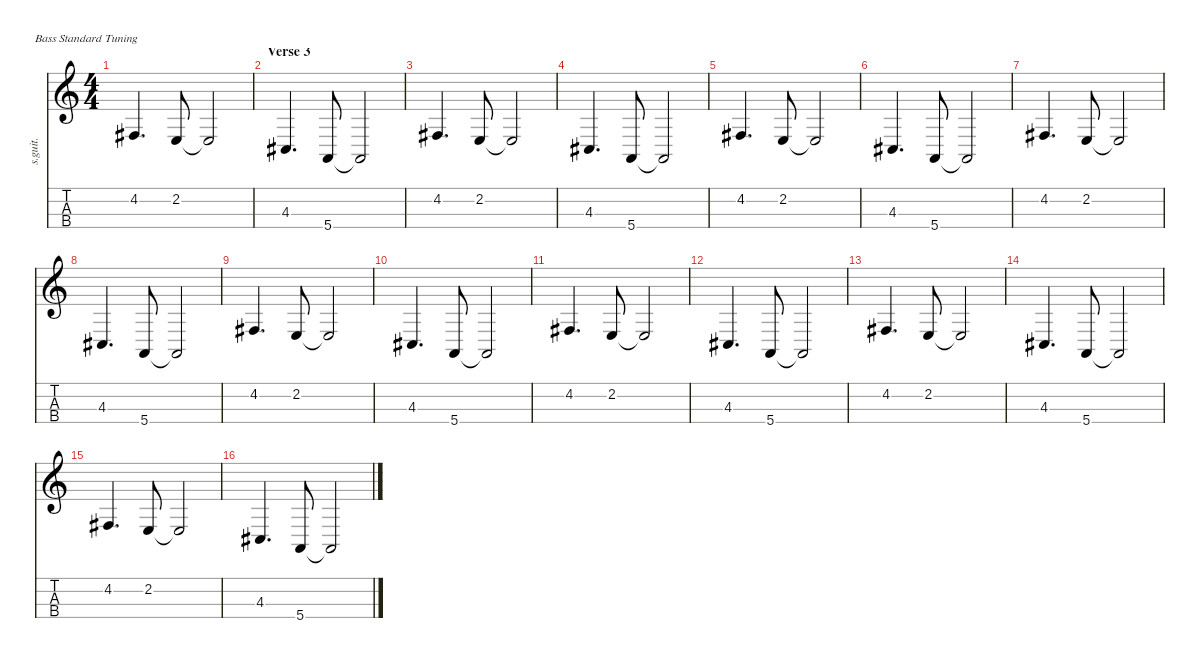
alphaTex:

\defaultSystemsLayout 4
\hideDynamics
\bracketExtendMode nobrackets
\track ("Bass" "s.guit.") {instrument electricbassfinger}
\staff {score tabs}
\tuning (G2 D2 A1 E1)
\ts (4 4)
\tempo (102 hide)
\clef g2
\ks c
4.2{acc #}.4{d dy f} 2.2.8 2.2{t}.2 |
\section ("" "Verse 3")
4.3{acc #}.4{d} 5.4.8 5.4{t}.2 |
4.2{acc #}.4{d} 2.2.8 2.2{t}.2 |
4.3{acc #}.4{d} 5.4.8 5.4{t}.2 |
4.2{acc #}.4{d} 2.2.8 2.2{t}.2 |
4.3{acc #}.4{d} 5.4.8 5.4{t}.2 |
4.2{acc #}.4{d} 2.2.8 2.2{t}.2 |
4.3{acc #}.4{d} 5.4.8 5.4{t}.2 |
4.2{acc #}.4{d} 2.2.8 2.2{t}.2 |
4.3{acc #}.4{d} 5.4.8 5.4{t}.2 |
4.2{acc #}.4{d} 2.2.8 2.2{t}.2 |
4.3{acc #}.4{d} 5.4.8 5.4{t}.2 |
4.2{acc #}.4{d} 2.2.8 2.2{t}.2 |
4.3{acc #}.4{d} 5.4.8 5.4{t}.2 |
4.2{acc #}.4{d} 2.2.8 2.2{t}.2 |
4.3{acc #}.4{d} 5.4.8 5.4{t}.2
